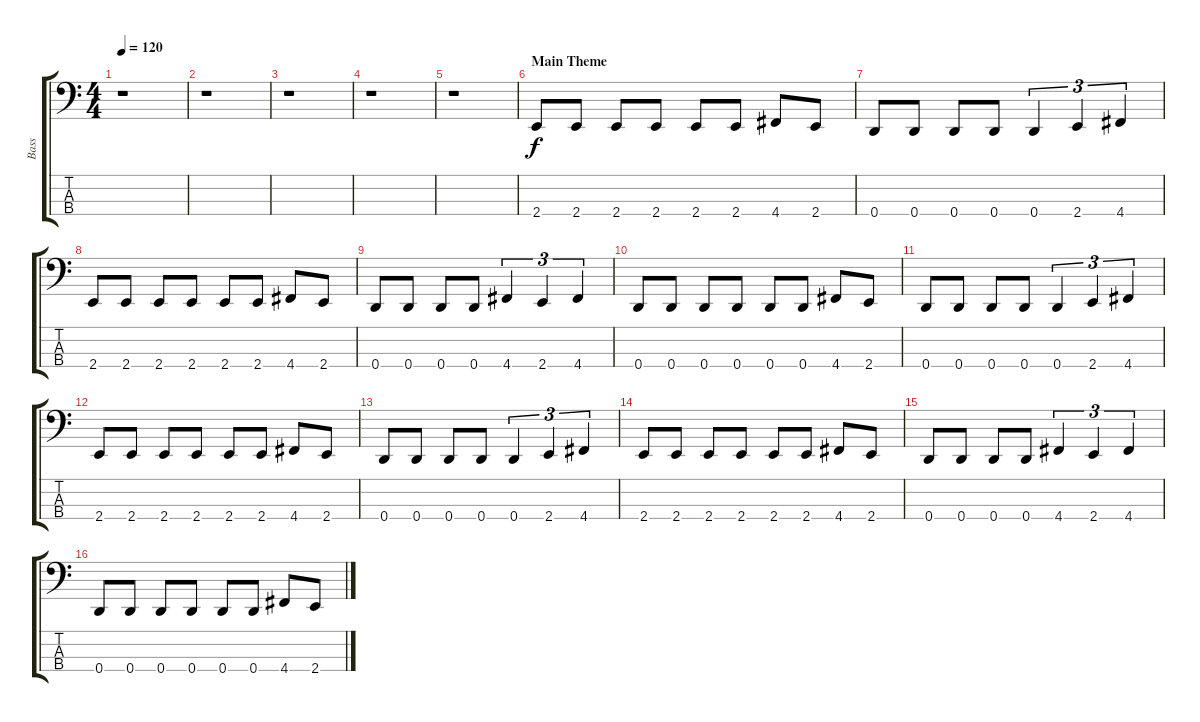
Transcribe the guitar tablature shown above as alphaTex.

\track ("Bass" "Bass") {instrument electricbasspick}
\staff {score tabs}
\tuning (F2 C2 G1 D1) {hide}
\ts (4 4)
\tempo 120
\clef f4
\ks c
r.1{dy f} |
r.1 |
r.1 |
r.1 |
r.1 |
\section ("" "Main Theme")
2.4.8 2.4.8 2.4.8 2.4.8 2.4.8 2.4.8 4.4.8 2.4.8 |
0.4.8 0.4.8 0.4.8 0.4.8 0.4.4{tu (3 2) instrument slapbass1} 2.4.4{tu (3 2)} 4.4.4{tu (3 2)} |
2.4.8{instrument electricbasspick} 2.4.8 2.4.8 2.4.8 2.4.8 2.4.8 4.4.8 2.4.8 |
0.4.8 0.4.8 0.4.8 0.4.8 4.4.4{tu (3 2) instrument slapbass1} 2.4.4{tu (3 2)} 4.4.4{tu (3 2)} |
0.4.8{instrument electricbasspick} 0.4.8 0.4.8 0.4.8 0.4.8 0.4.8 4.4.8 2.4.8 |
0.4.8 0.4.8 0.4.8 0.4.8 0.4.4{tu (3 2) instrument slapbass1} 2.4.4{tu (3 2)} 4.4.4{tu (3 2)} |
2.4.8{instrument electricbasspick} 2.4.8 2.4.8 2.4.8 2.4.8 2.4.8 4.4.8 2.4.8 |
0.4.8 0.4.8 0.4.8 0.4.8 0.4.4{tu (3 2) instrument slapbass1} 2.4.4{tu (3 2)} 4.4.4{tu (3 2)} |
2.4.8{instrument electricbasspick} 2.4.8 2.4.8 2.4.8 2.4.8 2.4.8 4.4.8 2.4.8 |
0.4.8 0.4.8 0.4.8 0.4.8 4.4.4{tu (3 2) instrument slapbass1} 2.4.4{tu (3 2)} 4.4.4{tu (3 2)} |
0.4.8{instrument electricbasspick} 0.4.8 0.4.8 0.4.8 0.4.8 0.4.8 4.4.8 2.4.8
